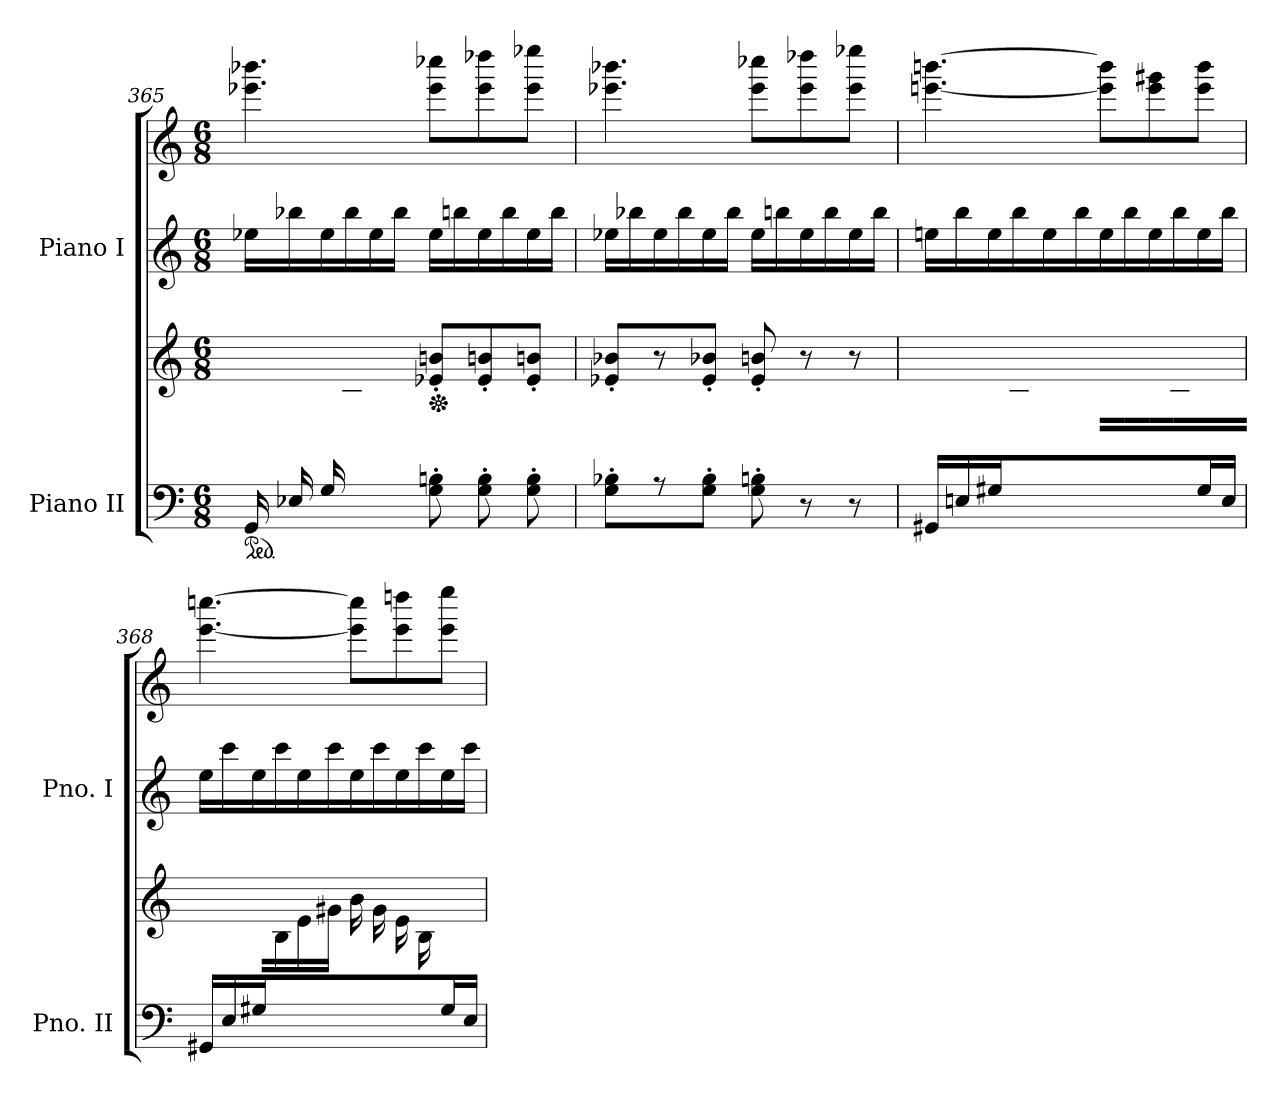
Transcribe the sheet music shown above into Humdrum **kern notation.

**kern	**kern	**kern	**kern
*part2	*part2	*part1	*part1
*staff4	*staff3	*staff2	*staff1
*I"Piano II	*	*I"Piano I	*
*I'Pno. II	*	*I'Pno. I	*
!!LO:LB:g=z
*clefF4	*clefG2	*clefG2	*clefG2
*k[]	*k[]	*k[]	*k[]
*M6/8	*M6/8	*M6/8	*M6/8
*ped	*	*	*
=365	=365	=365	=365
*	*^	*	*
16GG/LL	4.ryy	8.ryy	16ee-X\LL	4.eee-X\ 4.bbb-X\
16E-X/	.	.	16bb-X\	.
16G/	.	.	16ee-\	.
8.ryy	.	16B-X\	16bb-\	.
.	.	16e-X\	16ee-\	.
.	.	16g\JJ	16bb-\JJ	.
*	*Xped	*	*	*
8G\' 8Bn\'L	8e-X/' 8bn/'L	4.ryy	16ee-\LL	8eee-\ 8cccc-X\L
.	.	.	16bbn\	.
8G\' 8B\'	8e-/' 8bn/'	.	16ee-\	8eee-\ 8dddd-X\
.	.	.	16bb\	.
8G\' 8B\'J	8e-/' 8bn/'J	.	16ee-\	8eee-\ 8eeee-X\J
.	.	.	16bb\JJ	.
*	*v	*v	*	*
=366	=366	=366	=366
8G\' 8B-X\'L	8e-X/' 8b-X/'L	16ee-X\LL	4.eee-X\ 4.bbb-X\
.	.	16bb-X\	.
8r	8r	16ee-\	.
.	.	16bb-\	.
8G\' 8B-\'J	8e-/' 8b-X/'J	16ee-\	.
.	.	16bb-\JJ	.
8G\' 8Bn\'	8e-/' 8bn/'	16ee-\LL	8eee-\ 8cccc-X\L
.	.	16bbn\	.
8r	8r	16ee-\	8eee-\ 8dddd-X\
.	.	16bb\	.
8r	8r	16ee-\	8eee-\ 8eeee-X\J
.	.	16bb\JJ	.
=367	=367	=367	=367
*	*^	*	*
16GG#X/LL	2.ryy	8.ryy	16een\LL	[4.eeen\ [4.bbbn\
16En/	.	.	16bb\	.
16G#X/	.	.	16ee\	.
4..ryy	.	16B\	16bb\	.
.	.	16en\	16ee\	.
.	.	16g#X\JJ	16bb\	.
.	.	16b\LL	16ee\	8eee\] 8bbb\]L
.	.	16g#\	16bb\	.
.	.	16e\	16ee\	8eee\ 8ggg#X\
.	.	16B\	16bb\	.
16G#/	.	8ryy	16ee\	8eee\ 8bbb\J
16E/JJ	.	.	16bb\JJ	.
!!LO:LB:g=z
=368	=368	=368	=368	=368
*	*	*	*	*MM170
16GG#X/LL	2.ryy	8.ryy	16ee\LL	[4.eee\ [4.ccccn\
16E/	.	.	16ccc\	.
16G#X/	.	.	16ee\	.
4..ryy	.	16B\	16ccc\	.
.	.	16e\	16ee\	.
.	.	16g#X\JJ	16ccc\	.
.	.	16b\LL	16ee\	8eee\] 8cccc\]L
.	.	16g#\	16ccc\	.
.	.	16e\	16ee\	8eee\ 8ddddn\
.	.	16B\	16ccc\	.
16G#/	.	8ryy	16ee\	8eee\ 8eeee\J
16E/JJ	.	.	16ccc\JJ	.
*	*v	*v	*	*
=	=	=	=
*-	*-	*-	*-
